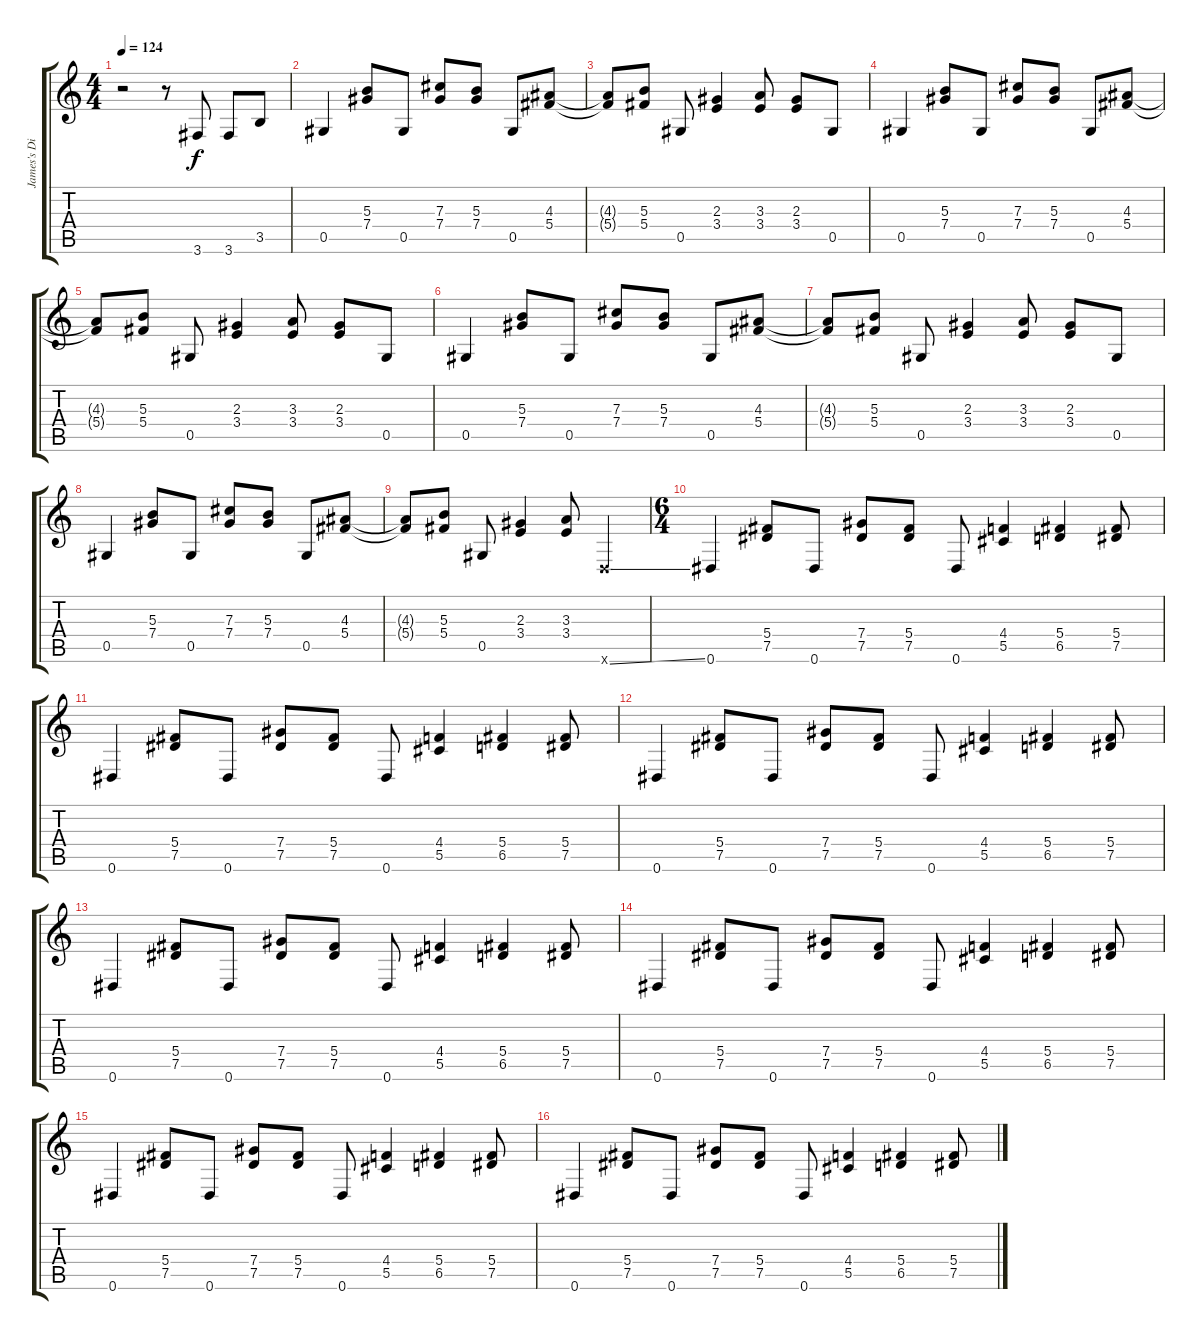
\track ("James's Distortion" "James's Di") {instrument distortionguitar}
\staff {score tabs}
\tuning (Eb4 Bb3 Gb3 Db3 Ab2 Eb2) {hide}
\ts (4 4)
\tempo 124
\clef g2
\ks c
r.2{dy f} r.8 3.6.8 3.6.8 3.5.8 |
0.5.4 (5.3 7.4).8 0.5.8 (7.3 7.4).8 (5.3 7.4).8 0.5.8 (4.3 5.4).8 |
(4.3{t} 5.4{t}).8 (5.3 5.4).8 0.5.8 (2.3 3.4).4 (3.3 3.4).8 (2.3 3.4).8 0.5.8 |
0.5.4 (5.3 7.4).8 0.5.8 (7.3 7.4).8 (5.3 7.4).8 0.5.8 (4.3 5.4).8 |
(4.3{t} 5.4{t}).8 (5.3 5.4).8 0.5.8 (2.3 3.4).4 (3.3 3.4).8 (2.3 3.4).8 0.5.8 |
0.5.4 (5.3 7.4).8 0.5.8 (7.3 7.4).8 (5.3 7.4).8 0.5.8 (4.3 5.4).8 |
(4.3{t} 5.4{t}).8 (5.3 5.4).8 0.5.8 (2.3 3.4).4 (3.3 3.4).8 (2.3 3.4).8 0.5.8 |
0.5.4 (5.3 7.4).8 0.5.8 (7.3 7.4).8 (5.3 7.4).8 0.5.8 (4.3 5.4).8 |
(4.3{t} 5.4{t}).8 (5.3 5.4).8 0.5.8 (2.3 3.4).4 (3.3 3.4).8 -1.6{ss x}.4 |
\ts (6 4)
0.6.4 (5.4 7.5).8 0.6.8 (7.4 7.5).8 (5.4 7.5).8 0.6.8 (4.4 5.5).4 (5.4 6.5).4 (5.4 7.5).8 |
0.6.4 (5.4 7.5).8 0.6.8 (7.4 7.5).8 (5.4 7.5).8 0.6.8 (4.4 5.5).4 (5.4 6.5).4 (5.4 7.5).8 |
0.6.4 (5.4 7.5).8 0.6.8 (7.4 7.5).8 (5.4 7.5).8 0.6.8 (4.4 5.5).4 (5.4 6.5).4 (5.4 7.5).8 |
0.6.4 (5.4 7.5).8 0.6.8 (7.4 7.5).8 (5.4 7.5).8 0.6.8 (4.4 5.5).4 (5.4 6.5).4 (5.4 7.5).8 |
0.6.4 (5.4 7.5).8 0.6.8 (7.4 7.5).8 (5.4 7.5).8 0.6.8 (4.4 5.5).4 (5.4 6.5).4 (5.4 7.5).8 |
0.6.4 (5.4 7.5).8 0.6.8 (7.4 7.5).8 (5.4 7.5).8 0.6.8 (4.4 5.5).4 (5.4 6.5).4 (5.4 7.5).8 |
0.6.4 (5.4 7.5).8 0.6.8 (7.4 7.5).8 (5.4 7.5).8 0.6.8 (4.4 5.5).4 (5.4 6.5).4 (5.4 7.5).8
